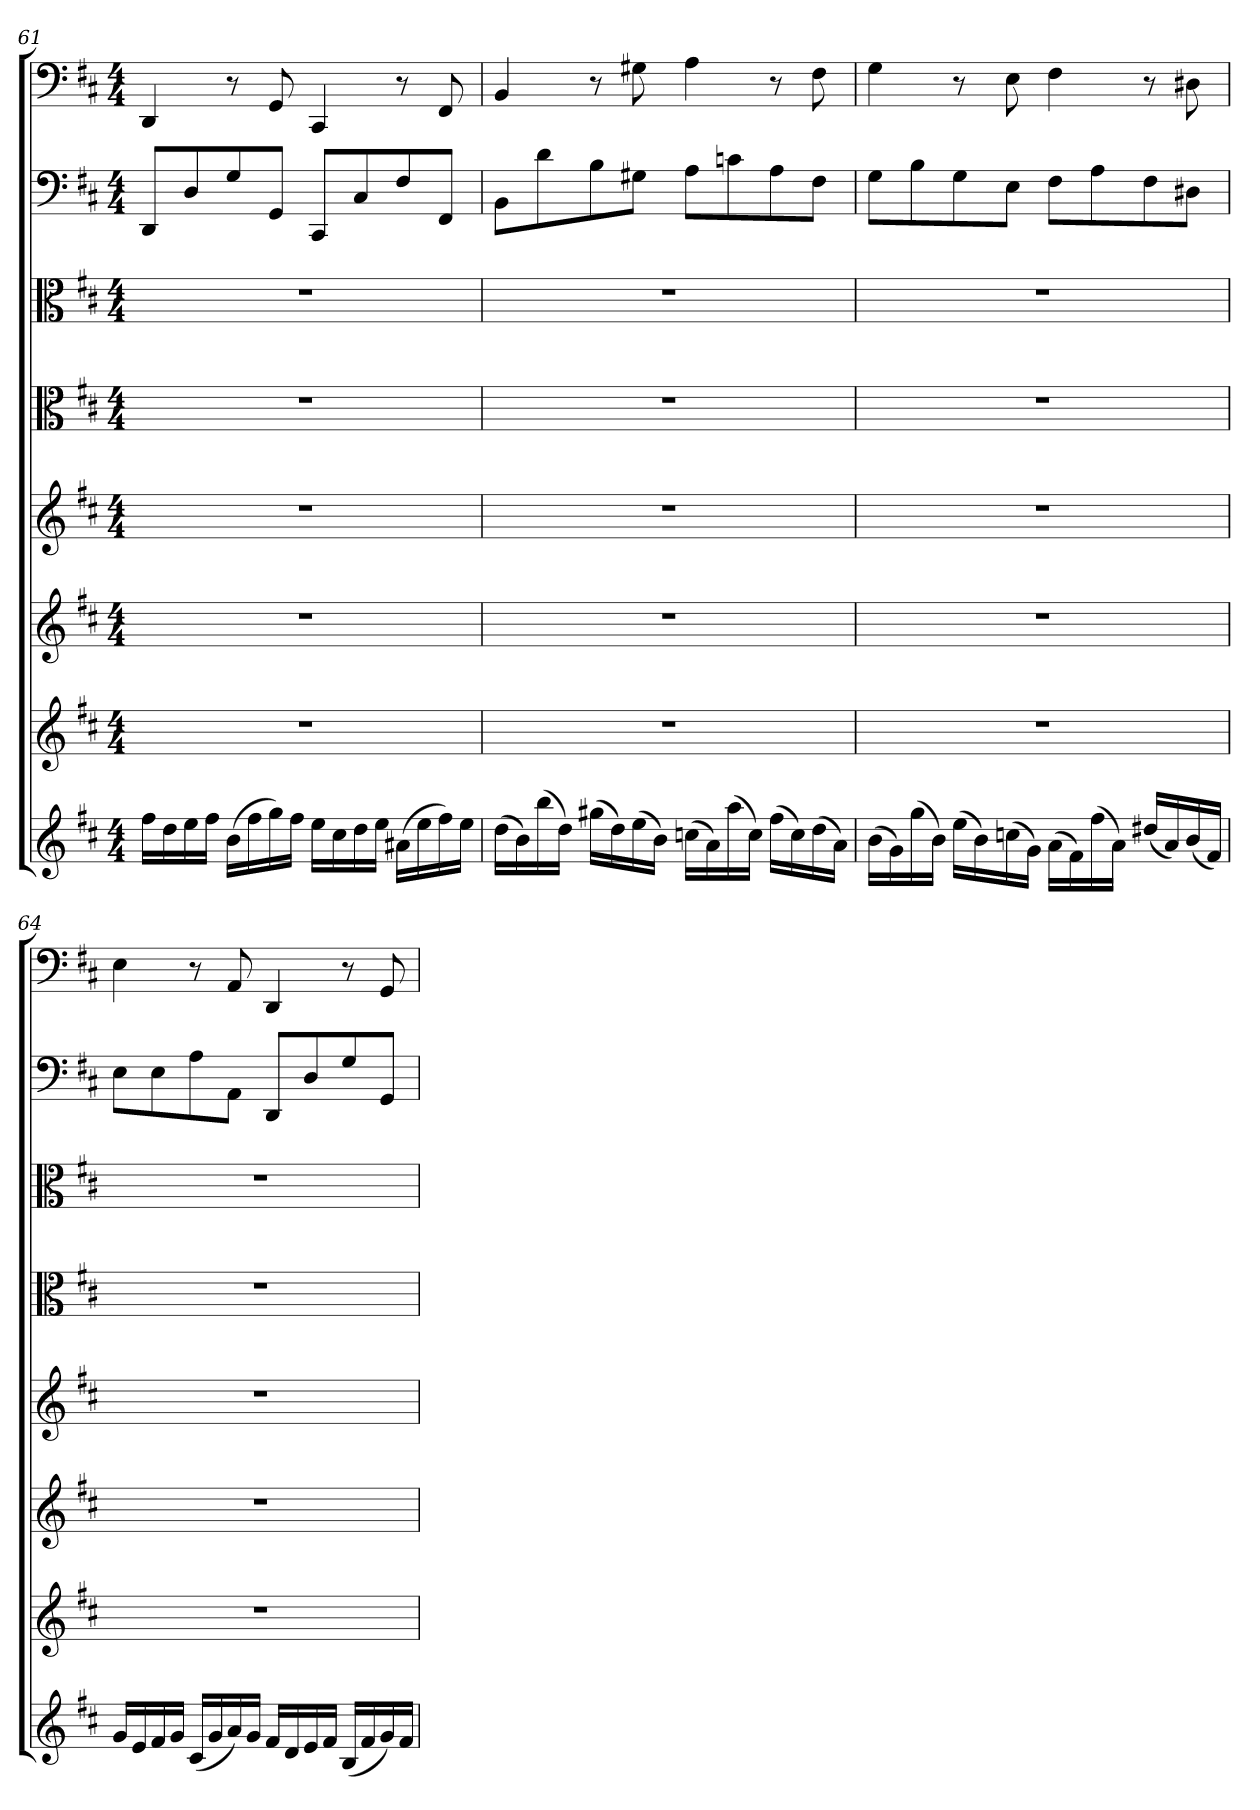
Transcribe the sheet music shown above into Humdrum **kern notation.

**kern	**kern	**kern	**kern	**kern	**kern	**kern	**kern
*part8	*part7	*part6	*part5	*part4	*part3	*part2	*part1
*staff8	*staff7	*staff6	*staff5	*staff4	*staff3	*staff2	*staff1
*clefG2	*clefG2	*clefG2	*clefG2	*clefC3	*clefC3	*clefF4	*clefF4
*k[f#c#]	*k[f#c#]	*k[f#c#]	*k[f#c#]	*k[f#c#]	*k[f#c#]	*k[f#c#]	*k[f#c#]
*b:	*b:	*b:	*b:	*b:	*b:	*b:	*b:
*M4/4	*M4/4	*M4/4	*M4/4	*M4/4	*M4/4	*M4/4	*M4/4
=61	=61	=61	=61	=61	=61	=61	=61
16ff#\LL	1r	1r	1r	1r	1r	8DD/L	4DD/
16dd\	.	.	.	.	.	.	.
16ee\	.	.	.	.	.	8D/	.
16ff#\JJ	.	.	.	.	.	.	.
(16b\LL	.	.	.	.	.	8G/	8r
16ff#\	.	.	.	.	.	.	.
16gg\)	.	.	.	.	.	8GG/J	8GG/
16ff#\JJ	.	.	.	.	.	.	.
16ee\LL	.	.	.	.	.	8CC#/L	4CC#/
16cc#\	.	.	.	.	.	.	.
16dd\	.	.	.	.	.	8C#/	.
16ee\JJ	.	.	.	.	.	.	.
(16a#X\LL	.	.	.	.	.	8F#/	8r
16ee\	.	.	.	.	.	.	.
16ff#\)	.	.	.	.	.	8FF#/J	8FF#/
16ee\JJ	.	.	.	.	.	.	.
=62	=62	=62	=62	=62	=62	=62	=62
(16dd\LL	1r	1r	1r	1r	1r	8BB\L	4BB/
16b\)	.	.	.	.	.	.	.
(16bb\	.	.	.	.	.	8d\	.
16dd\JJ)	.	.	.	.	.	.	.
(16gg#X\LL	.	.	.	.	.	8B\	8r
16dd\)	.	.	.	.	.	.	.
(16ee\	.	.	.	.	.	8G#X\J	8G#X\
16b\JJ)	.	.	.	.	.	.	.
(16ccn\LL	.	.	.	.	.	8A\L	4A\
16a\)	.	.	.	.	.	.	.
(16aa\	.	.	.	.	.	8cn\	.
16cc\JJ)	.	.	.	.	.	.	.
(16ff#\LL	.	.	.	.	.	8A\	8r
16cc\)	.	.	.	.	.	.	.
(16dd\	.	.	.	.	.	8F#\J	8F#\
16a\JJ)	.	.	.	.	.	.	.
=63	=63	=63	=63	=63	=63	=63	=63
(16b\LL	1r	1r	1r	1r	1r	8G\L	4G\
16g\)	.	.	.	.	.	.	.
(16gg\	.	.	.	.	.	8B\	.
16b\JJ)	.	.	.	.	.	.	.
(16ee\LL	.	.	.	.	.	8G\	8r
16b\)	.	.	.	.	.	.	.
(16ccn\	.	.	.	.	.	8E\J	8E\
16g\JJ)	.	.	.	.	.	.	.
(16a\LL	.	.	.	.	.	8F#\L	4F#\
16f#\)	.	.	.	.	.	.	.
(16ff#\	.	.	.	.	.	8A\	.
16a\JJ)	.	.	.	.	.	.	.
(16dd#X/LL	.	.	.	.	.	8F#\	8r
16a/)	.	.	.	.	.	.	.
(16b/	.	.	.	.	.	8D#X\J	8D#X\
16f#/JJ)	.	.	.	.	.	.	.
=64	=64	=64	=64	=64	=64	=64	=64
16g/LL	1r	1r	1r	1r	1r	8E\L	4E\
16e/	.	.	.	.	.	.	.
16f#/	.	.	.	.	.	8E\	.
16g/JJ	.	.	.	.	.	.	.
(16c#/LL	.	.	.	.	.	8A\	8r
16g/	.	.	.	.	.	.	.
16a/)	.	.	.	.	.	8AA\J	8AA/
16g/JJ	.	.	.	.	.	.	.
16f#/LL	.	.	.	.	.	8DD/L	4DD/
16d/	.	.	.	.	.	.	.
16e/	.	.	.	.	.	8D/	.
16f#/JJ	.	.	.	.	.	.	.
(16B/LL	.	.	.	.	.	8G/	8r
16f#/	.	.	.	.	.	.	.
16g/)	.	.	.	.	.	8GG/J	8GG/
16f#/JJ	.	.	.	.	.	.	.
=	=	=	=	=	=	=	=
*-	*-	*-	*-	*-	*-	*-	*-
